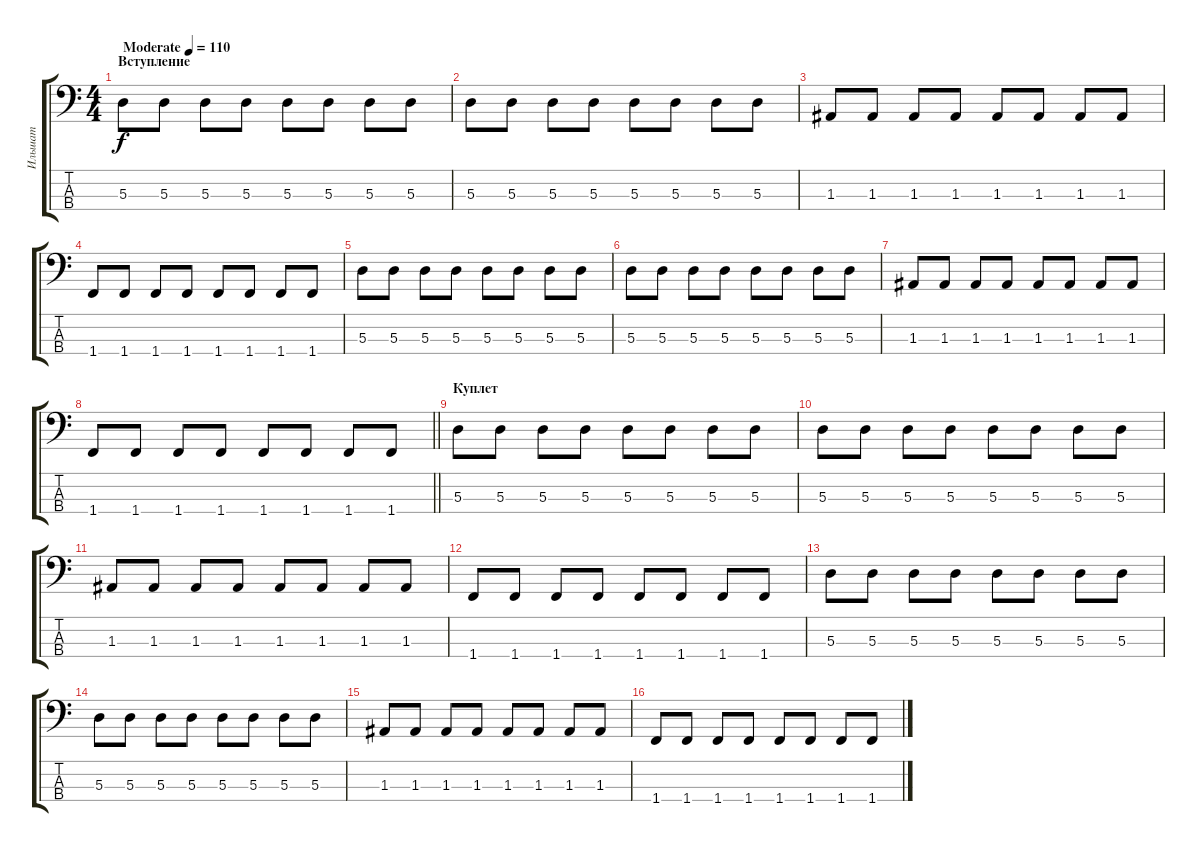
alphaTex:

\track ("Ильшат" "Ильшат") {instrument electricbassfinger}
\staff {score tabs}
\tuning (G2 D2 A1 E1) {hide}
\ts (4 4)
\section ("" "Вступление")
\tempo (110 "Moderate")
\clef f4
\ks c
5.3.8{dy f instrument electricbassfinger} 5.3.8 5.3.8 5.3.8 5.3.8 5.3.8 5.3.8 5.3.8 |
5.3.8 5.3.8 5.3.8 5.3.8 5.3.8 5.3.8 5.3.8 5.3.8 |
1.3.8 1.3.8 1.3.8 1.3.8 1.3.8 1.3.8 1.3.8 1.3.8 |
1.4.8 1.4.8 1.4.8 1.4.8 1.4.8 1.4.8 1.4.8 1.4.8 |
5.3.8 5.3.8 5.3.8 5.3.8 5.3.8 5.3.8 5.3.8 5.3.8 |
5.3.8 5.3.8 5.3.8 5.3.8 5.3.8 5.3.8 5.3.8 5.3.8 |
1.3.8 1.3.8 1.3.8 1.3.8 1.3.8 1.3.8 1.3.8 1.3.8 |
\barLineRight lightlight
1.4.8 1.4.8 1.4.8 1.4.8 1.4.8 1.4.8 1.4.8 1.4.8 |
\section ("" "Куплет")
5.3.8 5.3.8 5.3.8 5.3.8 5.3.8 5.3.8 5.3.8 5.3.8 |
5.3.8 5.3.8 5.3.8 5.3.8 5.3.8 5.3.8 5.3.8 5.3.8 |
1.3.8 1.3.8 1.3.8 1.3.8 1.3.8 1.3.8 1.3.8 1.3.8 |
1.4.8 1.4.8 1.4.8 1.4.8 1.4.8 1.4.8 1.4.8 1.4.8 |
5.3.8 5.3.8 5.3.8 5.3.8 5.3.8 5.3.8 5.3.8 5.3.8 |
5.3.8 5.3.8 5.3.8 5.3.8 5.3.8 5.3.8 5.3.8 5.3.8 |
1.3.8 1.3.8 1.3.8 1.3.8 1.3.8 1.3.8 1.3.8 1.3.8 |
1.4.8 1.4.8 1.4.8 1.4.8 1.4.8 1.4.8 1.4.8 1.4.8
